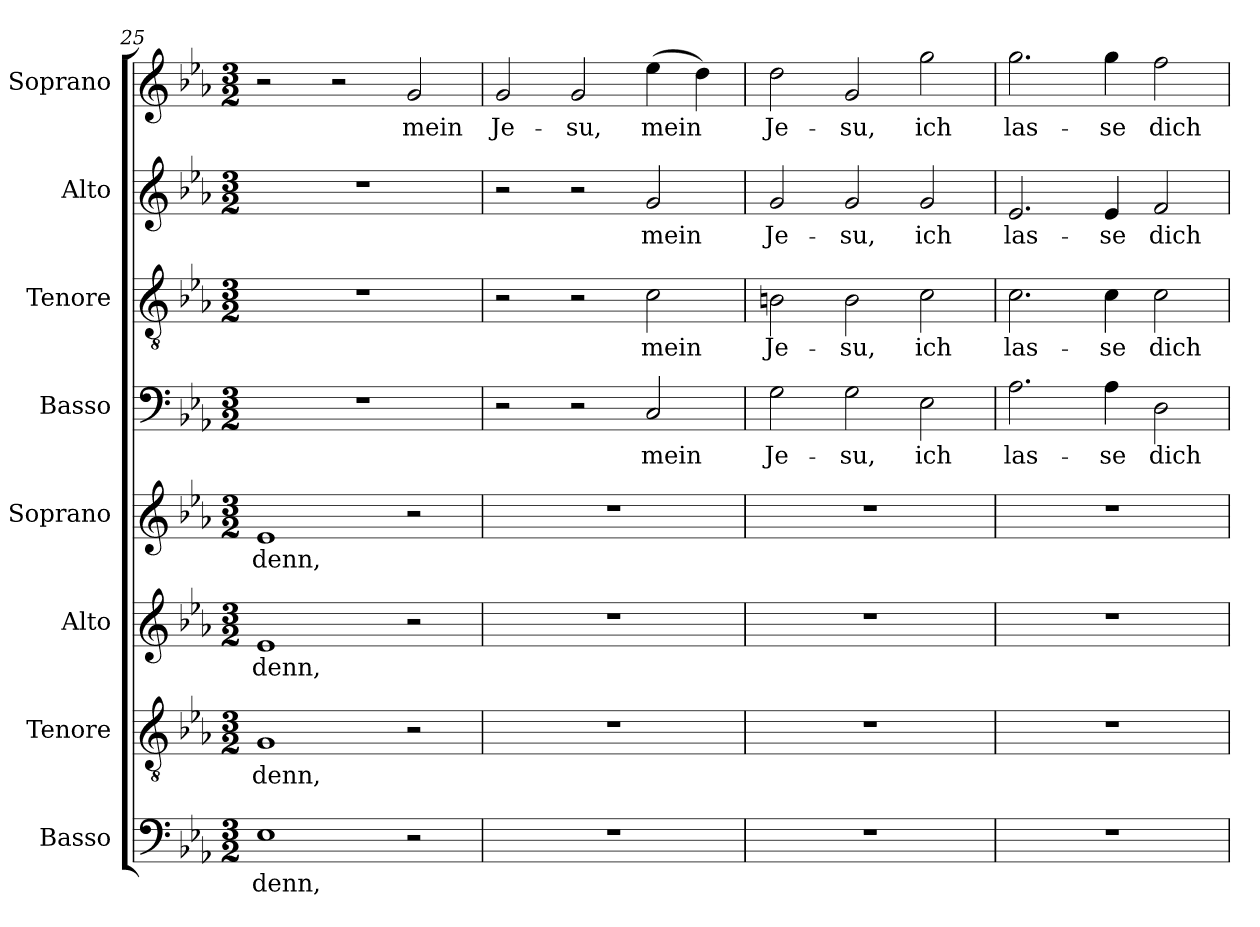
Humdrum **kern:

**kern	**text	**kern	**text	**kern	**text	**kern	**text	**kern	**text	**kern	**text	**kern	**text	**kern	**text
*part8	*part8	*part7	*part7	*part6	*part6	*part5	*part5	*part4	*part4	*part3	*part3	*part2	*part2	*part1	*part1
*staff8	*staff8	*staff7	*staff7	*staff6	*staff6	*staff5	*staff5	*staff4	*staff4	*staff3	*staff3	*staff2	*staff2	*staff1	*staff1
*I"Basso	*	*I"Tenore	*	*I"Alto	*	*I"Soprano	*	*I"Basso	*	*I"Tenore	*	*I"Alto	*	*I"Soprano	*
*I'B	*	*I'T	*	*I'A	*	*I'S	*	*I'B	*	*I'T	*	*I'A	*	*I'S	*
*clefF4	*	*clefGv2	*	*clefG2	*	*clefG2	*	*clefF4	*	*clefGv2	*	*clefG2	*	*clefG2	*
*k[b-e-a-]	*	*k[b-e-a-]	*	*k[b-e-a-]	*	*k[b-e-a-]	*	*k[b-e-a-]	*	*k[b-e-a-]	*	*k[b-e-a-]	*	*k[b-e-a-]	*
*E-:	*	*E-:	*	*E-:	*	*E-:	*	*E-:	*	*E-:	*	*E-:	*	*E-:	*
*M3/2	*	*M3/2	*	*M3/2	*	*M3/2	*	*M3/2	*	*M3/2	*	*M3/2	*	*M3/2	*
=25	=25	=25	=25	=25	=25	=25	=25	=25	=25	=25	=25	=25	=25	=25	=25
1E-	denn,	1G	denn,	1e-	denn,	1e-	denn,	1.r	.	1.r	.	1.r	.	2r	.
.	.	.	.	.	.	.	.	.	.	.	.	.	.	2r	.
2r	.	2r	.	2r	.	2r	.	.	.	.	.	.	.	2g/	mein
=26	=26	=26	=26	=26	=26	=26	=26	=26	=26	=26	=26	=26	=26	=26	=26
1.r	.	1.r	.	1.r	.	1.r	.	2r	.	2r	.	2r	.	2g/	Je-
.	.	.	.	.	.	.	.	2r	.	2r	.	2r	.	2g/	-su,
.	.	.	.	.	.	.	.	2C/	mein	2c\	mein	2g/	mein	(4ee-\	mein
.	.	.	.	.	.	.	.	.	.	.	.	.	.	4dd\)	.
!!LO:LB:g=z
=27	=27	=27	=27	=27	=27	=27	=27	=27	=27	=27	=27	=27	=27	=27	=27
1.r	.	1.r	.	1.r	.	1.r	.	2G\	Je-	2Bn\	Je-	2g/	Je-	2dd\	Je-
.	.	.	.	.	.	.	.	2G\	-su,	2B\	-su,	2g/	-su,	2g/	-su,
.	.	.	.	.	.	.	.	2E-\	ich	2c\	ich	2g/	ich	2gg\	ich
=28	=28	=28	=28	=28	=28	=28	=28	=28	=28	=28	=28	=28	=28	=28	=28
1.r	.	1.r	.	1.r	.	1.r	.	2.A-\	las-	2.c\	las-	2.e-/	las-	2.gg\	las-
.	.	.	.	.	.	.	.	4A-\	-se	4c\	-se	4e-/	-se	4gg\	-se
.	.	.	.	.	.	.	.	2D\	dich	2c\	dich	2f/	dich	2ff\	dich
=	=	=	=	=	=	=	=	=	=	=	=	=	=	=	=
*-	*-	*-	*-	*-	*-	*-	*-	*-	*-	*-	*-	*-	*-	*-	*-
